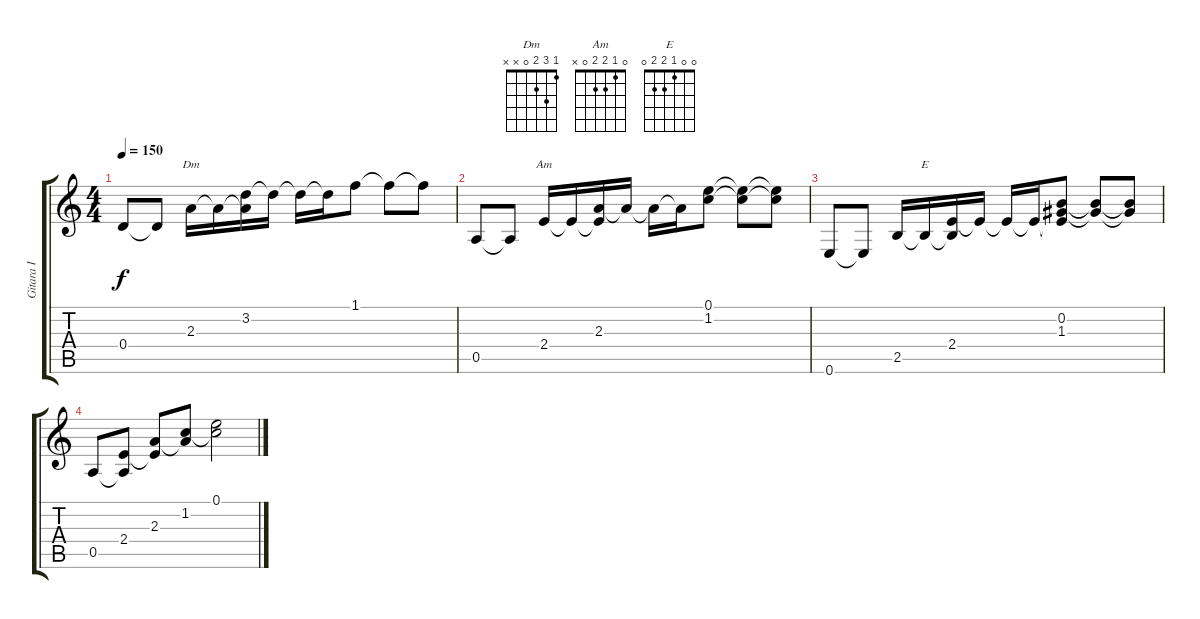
\track ("Gitara I" "Gitara I") {instrument acousticguitarsteel}
\staff {score tabs}
\tuning (E4 B3 G3 D3 A2 E2) {hide}
\chord ("Dm" 1 3 2 0 x x)
\chord ("Am" 0 1 2 2 0 x)
\chord ("E" 0 0 1 2 2 0)
\ts (4 4)
\tempo 150
\clef g2
\ks c
0.4.8{dy f} 0.4{t}.8 2.3.16{ch "Dm"} 2.3{t}.16 (3.2 2.3{t}).16 3.2{t}.16 3.2{t}.16 3.2{t}.16 1.1.8 1.1{t}.8 1.1{t}.8 |
0.5.8 0.5{t}.8 2.4.16{ch "Am"} 2.4{t}.16 (2.3 2.4{t}).16 2.3{t}.16 2.3{t}.16 2.3{t}.16 (0.1 1.2).8 (0.1{t} 1.2{t}).8 (0.1{t} 1.2{t}).8 |
0.6.8 0.6{t}.8 2.5.16 2.5{t}.16{ch "E"} (2.4 2.5{t}).16 2.4{t}.16 2.4{t}.16 2.4{t}.16 (0.2 1.3 2.4{t}).8 (0.2{t} 1.3{t}).8 (0.2{t} 1.3{t}).8 |
0.5.8 (2.4 0.5{t}).8 (2.3 2.4{t}).8 (1.2 2.3{t}).8 (0.1 1.2{t}).2
